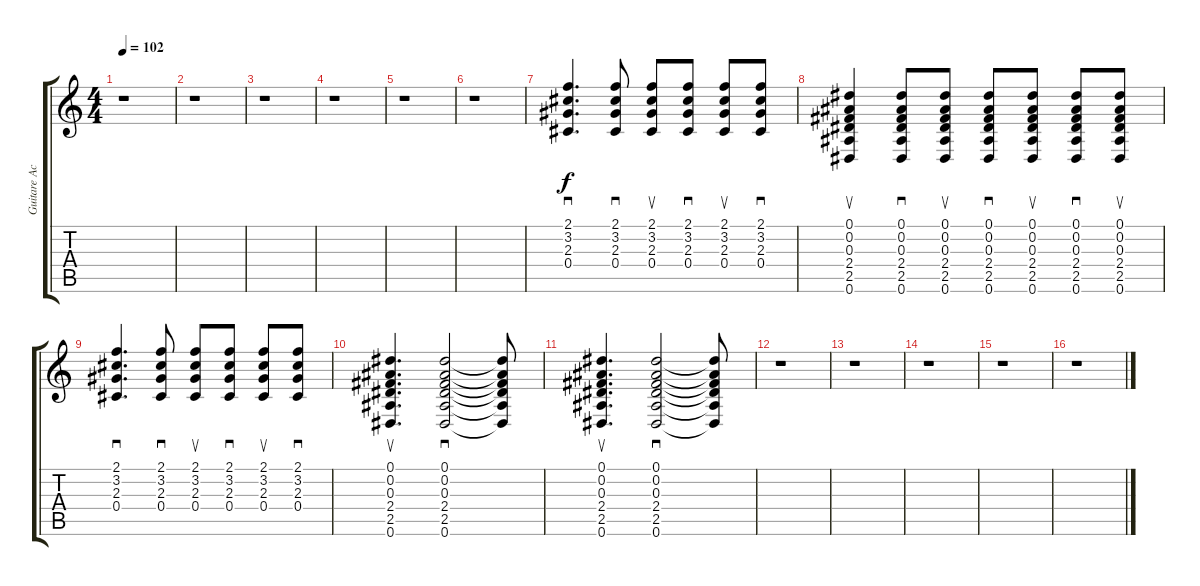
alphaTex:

\track ("Guitare Acoustique" "Guitare Ac") {instrument acousticguitarsteel}
\staff {score tabs}
\tuning (Eb4 Bb3 Gb3 Db3 Ab2 Eb2) {hide}
\ts (4 4)
\tempo 102
\clef g2
\ks c
r.1{dy f} |
r.1 |
r.1 |
r.1 |
r.1 |
r.1 |
(2.1 3.2 2.3 0.4).4{d sd} (2.1 3.2 2.3 0.4).8{sd} (2.1 3.2 2.3 0.4).8{su} (2.1 3.2 2.3 0.4).8{sd} (2.1 3.2 2.3 0.4).8{su} (2.1 3.2 2.3 0.4).8{sd} |
(0.1 0.2 0.3 2.4 2.5 0.6).4{su} (0.1 0.2 0.3 2.4 2.5 0.6).8{sd} (0.1 0.2 0.3 2.4 2.5 0.6).8{su} (0.1 0.2 0.3 2.4 2.5 0.6).8{sd} (0.1 0.2 0.3 2.4 2.5 0.6).8{su} (0.1 0.2 0.3 2.4 2.5 0.6).8{sd} (0.1 0.2 0.3 2.4 2.5 0.6).8{su} |
(2.1 3.2 2.3 0.4).4{d sd} (2.1 3.2 2.3 0.4).8{sd} (2.1 3.2 2.3 0.4).8{su} (2.1 3.2 2.3 0.4).8{sd} (2.1 3.2 2.3 0.4).8{su} (2.1 3.2 2.3 0.4).8{sd} |
(0.1 0.2 0.3 2.4 2.5 0.6).4{d su} (0.1 0.2 0.3 2.4 2.5 0.6).2{sd} (0.1{t} 0.2{t} 0.3{t} 2.4{t} 2.5{t} 0.6{t}).8 |
(0.1 0.2 0.3 2.4 2.5 0.6).4{d su} (0.1 0.2 0.3 2.4 2.5 0.6).2{sd} (0.1{t} 0.2{t} 0.3{t} 2.4{t} 2.5{t} 0.6{t}).8 |
r.1 |
r.1 |
r.1 |
r.1 |
r.1
